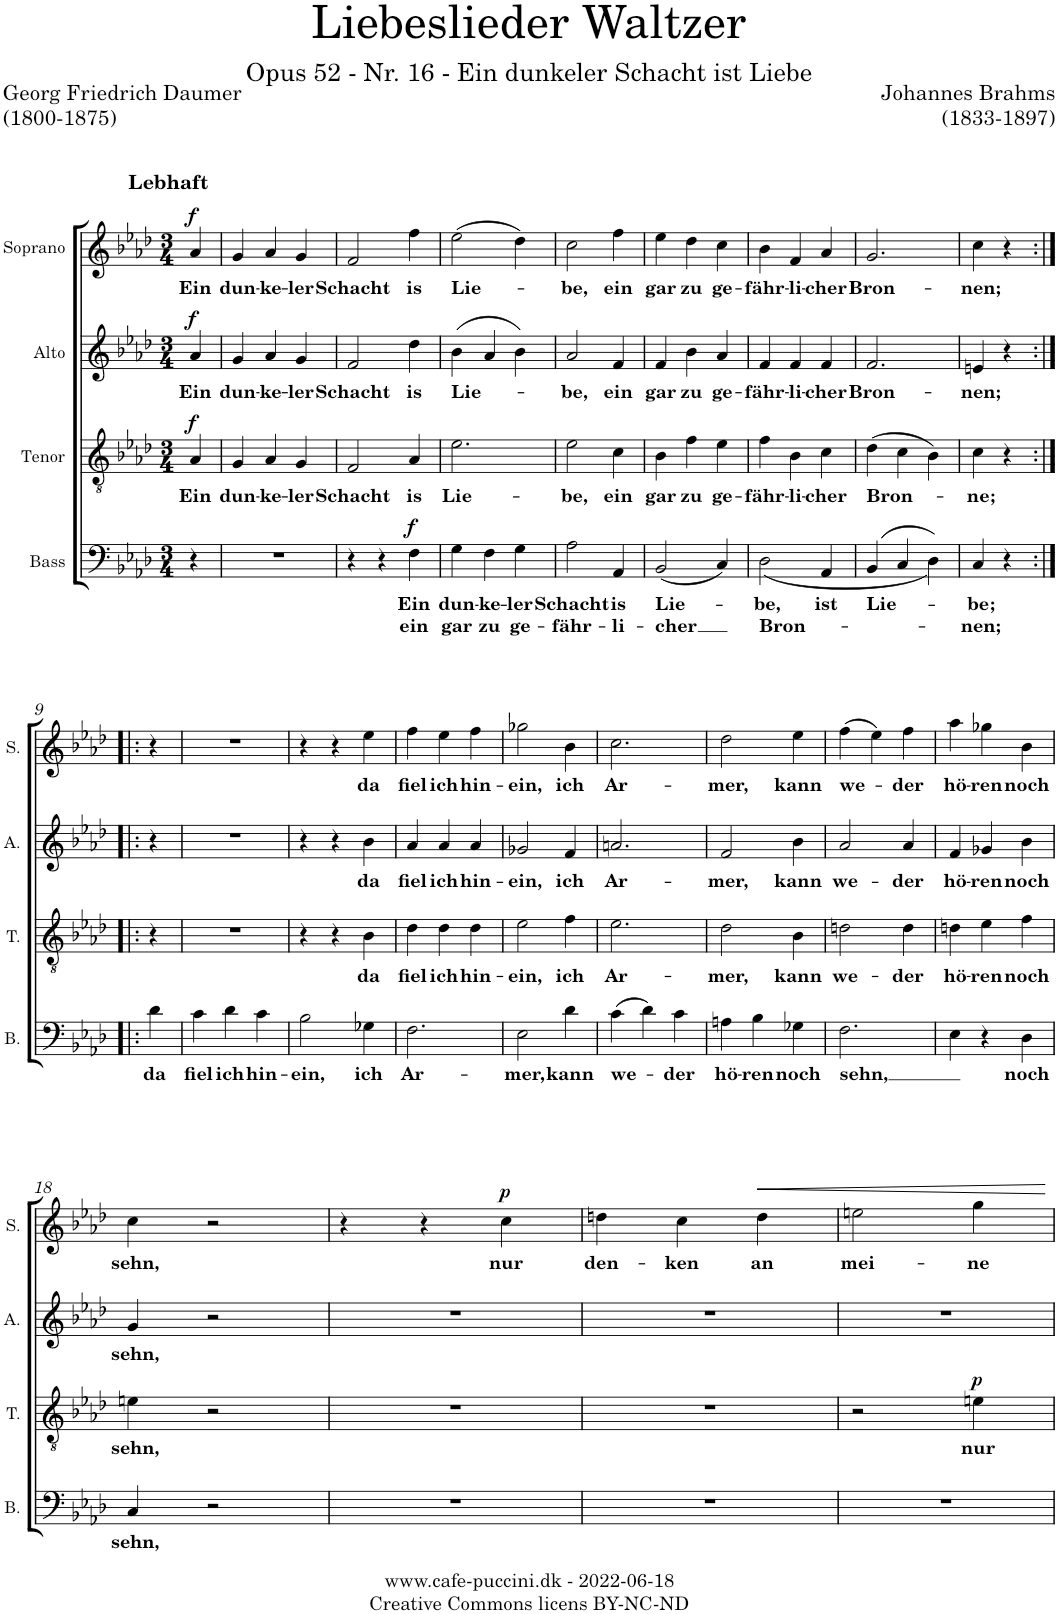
**kern	**text	**text	**dynam	**kern	**text	**dynam	**kern	**text	**dynam	**kern	**text	**dynam
*part4	*part4	*part4	*part4	*part3	*part3	*part3	*part2	*part2	*part2	*part1	*part1	*part1
*staff4	*staff4	*staff4	*staff4	*staff3	*staff3	*staff3	*staff2	*staff2	*staff2	*staff1	*staff1	*staff1
*I"Bass	*	*	*	*I"Tenor	*	*	*I"Alto	*	*	*I"Soprano	*	*
*I'B.	*	*	*	*I'T.	*	*	*I'A.	*	*	*I'S.	*	*
*clefF4	*	*	*	*clefGv2	*	*	*clefG2	*	*	*clefG2	*	*
*k[b-e-a-d-]	*	*	*	*k[b-e-a-d-]	*	*	*k[b-e-a-d-]	*	*	*k[b-e-a-d-]	*	*
*M3/4	*	*	*	*M3/4	*	*	*M3/4	*	*	*M3/4	*	*
=	=	=	=	=	=	=	=	=	=	=	=	=
!	!	!	!	!	!	!	!	!	!	!LO:TX:a:B:t=Lebhaft	!	!
!	!	!	!	!	!LO:LY:b	!LO:DY:a	!	!LO:LY:b	!LO:DY:a	!	!LO:LY:b	!LO:DY:a
4r	.	.	.	4A-/	Ein	f	4a-/	Ein	f	4a-/	Ein	f
=1	=1	=1	=1	=1	=1	=1	=1	=1	=1	=1	=1	=1
!	!	!	!	!	!LO:LY:b	!	!	!LO:LY:b	!	!	!LO:LY:b	!
2.r	.	.	.	4G/	dun-	.	4g/	dun-	.	4g/	dun-	.
!	!	!	!	!	!LO:LY:b	!	!	!LO:LY:b	!	!	!LO:LY:b	!
.	.	.	.	4A-/	-ke-	.	4a-/	-ke-	.	4a-/	-ke-	.
!	!	!	!	!	!LO:LY:b	!	!	!LO:LY:b	!	!	!LO:LY:b	!
.	.	.	.	4G/	-ler	.	4g/	-ler	.	4g/	-ler	.
=2	=2	=2	=2	=2	=2	=2	=2	=2	=2	=2	=2	=2
!	!	!	!	!	!LO:LY:b	!	!	!LO:LY:b	!	!	!LO:LY:b	!
4r	.	.	.	2F/	Schacht	.	2f/	Schacht	.	2f/	Schacht	.
4r	.	.	.	.	.	.	.	.	.	.	.	.
!	!LO:LY:b	!LO:LY:b	!LO:DY:a	!	!LO:LY:b	!	!	!LO:LY:b	!	!	!LO:LY:b	!
4F\	Ein	ein	f	4A-/	is	.	4dd-\	is	.	4ff\	is	.
=3	=3	=3	=3	=3	=3	=3	=3	=3	=3	=3	=3	=3
!	!LO:LY:b	!LO:LY:b	!	!	!LO:LY:b	!	!	!LO:LY:b	!	!	!LO:LY:b	!
4G\	dun-	gar	.	2.e-\	Lie-	.	(4b-\	Lie-	.	(2ee-\	Lie-	.
!	!LO:LY:b	!LO:LY:b	!	!	!	!	!	!	!	!	!	!
4F\	-ke-	zu	.	.	.	.	4a-/	.	.	.	.	.
!	!LO:LY:b	!LO:LY:b	!	!	!	!	!	!	!	!	!	!
4G\	-ler	ge-	.	.	.	.	4b-\)	.	.	4dd-\)	.	.
=4	=4	=4	=4	=4	=4	=4	=4	=4	=4	=4	=4	=4
!	!LO:LY:b	!LO:LY:b	!	!	!LO:LY:b	!	!	!LO:LY:b	!	!	!LO:LY:b	!
2A-\	Schacht	-fähr-	.	2e-\	-be,	.	2a-/	-be,	.	2cc\	-be,	.
!	!LO:LY:b	!LO:LY:b	!	!	!LO:LY:b	!	!	!LO:LY:b	!	!	!LO:LY:b	!
4AA-/	is	-li-	.	4c\	ein	.	4f/	ein	.	4ff\	ein	.
=5	=5	=5	=5	=5	=5	=5	=5	=5	=5	=5	=5	=5
!	!LO:LY:b	!LO:LY:b	!	!	!LO:LY:b	!	!	!LO:LY:b	!	!	!LO:LY:b	!
(2BB-/	Lie-	-cher	.	4B-\	gar	.	4f/	gar	.	4ee-\	gar	.
!	!	!	!	!	!LO:LY:b	!	!	!LO:LY:b	!	!	!LO:LY:b	!
.	.	.	.	4f\	zu	.	4b-\	zu	.	4dd-\	zu	.
!	!	!	!	!	!LO:LY:b	!	!	!LO:LY:b	!	!	!LO:LY:b	!
4C/)	.	.	.	4e-\	ge-	.	4a-/	ge-	.	4cc\	ge-	.
=6	=6	=6	=6	=6	=6	=6	=6	=6	=6	=6	=6	=6
!	!LO:LY:b	!LO:LY:b	!	!	!LO:LY:b	!	!	!LO:LY:b	!	!	!LO:LY:b	!
(<2D-\	-be,	Bron-	.	4f\	-fähr-	.	4f/	-fähr-	.	4b-\	-fähr-	.
!	!	!	!	!	!LO:LY:b	!	!	!LO:LY:b	!	!	!LO:LY:b	!
.	.	.	.	4B-\	-li-	.	4f/	-li-	.	4f/	-li-	.
!	!LO:LY:b	!	!	!	!LO:LY:b	!	!	!LO:LY:b	!	!	!LO:LY:b	!
4AA-/	ist	.	.	4c\	-cher	.	4f/	-cher	.	4a-/	-cher	.
=7	=7	=7	=7	=7	=7	=7	=7	=7	=7	=7	=7	=7
!	!LO:LY:b	!	!	!	!LO:LY:b	!	!	!LO:LY:b	!	!	!LO:LY:b	!
(4BB-/	Lie-	.	.	(4d-\	Bron-	.	2.f/	Bron-	.	2.g/	Bron-	.
4C/	.	.	.	4c\	.	.	.	.	.	.	.	.
4D-\))	.	.	.	4B-\)	.	.	.	.	.	.	.	.
=8	=8	=8	=8	=8	=8	=8	=8	=8	=8	=8	=8	=8
!	!LO:LY:b	!LO:LY:b	!	!	!LO:LY:b	!	!	!LO:LY:b	!	!	!LO:LY:b	!
4C/	-be;	-nen;	.	4c\	-ne;	.	4en/	-nen;	.	4cc\	-nen;	.
4r	.	.	.	4r	.	.	4r	.	.	4r	.	.
!!LO:LB:g=z
=9:|!|:	=9:|!|:	=9:|!|:	=9:|!|:	=9:|!|:	=9:|!|:	=9:|!|:	=9:|!|:	=9:|!|:	=9:|!|:	=9:|!|:	=9:|!|:	=9:|!|:
!	!LO:LY:b	!	!	!	!	!	!	!	!	!	!	!
4d-\	da	.	.	4r	.	.	4r	.	.	4r	.	.
=10	=10	=10	=10	=10	=10	=10	=10	=10	=10	=10	=10	=10
!	!LO:LY:b	!	!	!	!	!	!	!	!	!	!	!
4c\	fiel	.	.	2.r	.	.	2.r	.	.	2.r	.	.
!	!LO:LY:b	!	!	!	!	!	!	!	!	!	!	!
4d-\	ich	.	.	.	.	.	.	.	.	.	.	.
!	!LO:LY:b	!	!	!	!	!	!	!	!	!	!	!
4c\	hin-	.	.	.	.	.	.	.	.	.	.	.
=11	=11	=11	=11	=11	=11	=11	=11	=11	=11	=11	=11	=11
!	!LO:LY:b	!	!	!	!	!	!	!	!	!	!	!
2B-\	-ein,	.	.	4r	.	.	4r	.	.	4r	.	.
.	.	.	.	4r	.	.	4r	.	.	4r	.	.
!	!LO:LY:b	!	!	!	!LO:LY:b	!	!	!LO:LY:b	!	!	!LO:LY:b	!
4G-X\	ich	.	.	4B-\	da	.	4b-\	da	.	4ee-\	da	.
=12	=12	=12	=12	=12	=12	=12	=12	=12	=12	=12	=12	=12
!	!LO:LY:b	!	!	!	!LO:LY:b	!	!	!LO:LY:b	!	!	!LO:LY:b	!
2.F\	Ar-	.	.	4d-\	fiel	.	4a-/	fiel	.	4ff\	fiel	.
!	!	!	!	!	!LO:LY:b	!	!	!LO:LY:b	!	!	!LO:LY:b	!
.	.	.	.	4d-\	ich	.	4a-/	ich	.	4ee-\	ich	.
!	!	!	!	!	!LO:LY:b	!	!	!LO:LY:b	!	!	!LO:LY:b	!
.	.	.	.	4d-\	hin-	.	4a-/	hin-	.	4ff\	hin-	.
=13	=13	=13	=13	=13	=13	=13	=13	=13	=13	=13	=13	=13
!	!LO:LY:b	!	!	!	!LO:LY:b	!	!	!LO:LY:b	!	!	!LO:LY:b	!
2E-\	-mer,	.	.	2e-\	-ein,	.	2g-X/	-ein,	.	2gg-X\	-ein,	.
!	!LO:LY:b	!	!	!	!LO:LY:b	!	!	!LO:LY:b	!	!	!LO:LY:b	!
4d-\	kann	.	.	4f\	ich	.	4f/	ich	.	4b-\	ich	.
=14	=14	=14	=14	=14	=14	=14	=14	=14	=14	=14	=14	=14
!	!LO:LY:b	!	!	!	!LO:LY:b	!	!	!LO:LY:b	!	!	!LO:LY:b	!
(4c\	we-	.	.	2.e-\	Ar-	.	2.an/	Ar-	.	2.cc\	Ar-	.
4d-\)	.	.	.	.	.	.	.	.	.	.	.	.
!	!LO:LY:b	!	!	!	!	!	!	!	!	!	!	!
4c\	der	.	.	.	.	.	.	.	.	.	.	.
=15	=15	=15	=15	=15	=15	=15	=15	=15	=15	=15	=15	=15
!	!LO:LY:b	!	!	!	!LO:LY:b	!	!	!LO:LY:b	!	!	!LO:LY:b	!
4An\	hö-	.	.	2d-\	-mer,	.	2f/	-mer,	.	2dd-\	-mer,	.
!	!LO:LY:b	!	!	!	!	!	!	!	!	!	!	!
4B-\	-ren	.	.	.	.	.	.	.	.	.	.	.
!	!LO:LY:b	!	!	!	!LO:LY:b	!	!	!LO:LY:b	!	!	!LO:LY:b	!
4G-X\	noch	.	.	4B-\	kann	.	4b-\	kann	.	4ee-\	kann	.
=16	=16	=16	=16	=16	=16	=16	=16	=16	=16	=16	=16	=16
!	!LO:LY:b	!	!	!	!LO:LY:b	!	!	!LO:LY:b	!	!	!LO:LY:b	!
2.F\	sehn,	.	.	2dn\	we-	.	2a-/	we-	.	(4ff\	we-	.
.	.	.	.	.	.	.	.	.	.	4ee-\)	.	.
!	!	!	!	!	!LO:LY:b	!	!	!LO:LY:b	!	!	!LO:LY:b	!
.	.	.	.	4d\	-der	.	4a-/	-der	.	4ff\	-der	.
=17	=17	=17	=17	=17	=17	=17	=17	=17	=17	=17	=17	=17
!	!	!	!	!	!LO:LY:b	!	!	!LO:LY:b	!	!	!LO:LY:b	!
4E-\	.	.	.	4dn\	hö-	.	4f/	hö-	.	4aa-\	hö-	.
!	!	!	!	!	!LO:LY:b	!	!	!LO:LY:b	!	!	!LO:LY:b	!
4r	.	.	.	4e-\	-ren	.	4g-X/	-ren	.	4gg-X\	-ren	.
!	!LO:LY:b	!	!	!	!LO:LY:b	!	!	!LO:LY:b	!	!	!LO:LY:b	!
4D-\	noch	.	.	4f\	noch	.	4b-\	noch	.	4b-\	noch	.
!!LO:LB:g=z
=18	=18	=18	=18	=18	=18	=18	=18	=18	=18	=18	=18	=18
!	!LO:LY:b	!	!	!	!LO:LY:b	!	!	!LO:LY:b	!	!	!LO:LY:b	!
4C/	sehn,	.	.	4en\	sehn,	.	4g/	sehn,	.	4cc\	sehn,	.
2r	.	.	.	2r	.	.	2r	.	.	2r	.	.
=19	=19	=19	=19	=19	=19	=19	=19	=19	=19	=19	=19	=19
2.r	.	.	.	2.r	.	.	2.r	.	.	4r	.	.
.	.	.	.	.	.	.	.	.	.	4r	.	.
!	!	!	!	!	!	!	!	!	!	!	!LO:LY:b	!LO:DY:a
.	.	.	.	.	.	.	.	.	.	4cc\	nur	p
=20	=20	=20	=20	=20	=20	=20	=20	=20	=20	=20	=20	=20
!	!	!	!	!	!	!	!	!	!	!	!LO:LY:b	!
2.r	.	.	.	2.r	.	.	2.r	.	.	4ddn\	den-	.
!	!	!	!	!	!	!	!	!	!	!	!LO:LY:b	!
.	.	.	.	.	.	.	.	.	.	4cc\	-ken	.
!	!	!	!	!	!	!	!	!	!	!	!LO:LY:b	!LO:HP:b
.	.	.	.	.	.	.	.	.	.	4dd\	an	<
=21	=21	=21	=21	=21	=21	=21	=21	=21	=21	=21	=21	=21
!	!	!	!	!	!	!	!	!	!	!	!LO:LY:b	!
2.r	.	.	.	2r	.	.	2.r	.	.	2een\	mei-	.
!	!	!	!	!	!LO:LY:b	!LO:DY:a	!	!	!	!	!LO:LY:b	!
.	.	.	.	4en\	nur	p	.	.	.	4gg\	-ne	.
.	.	.	.	.	.	.	.	.	.	.	.	[
=	=	=	=	=	=	=	=	=	=	=	=	=
*-	*-	*-	*-	*-	*-	*-	*-	*-	*-	*-	*-	*-
